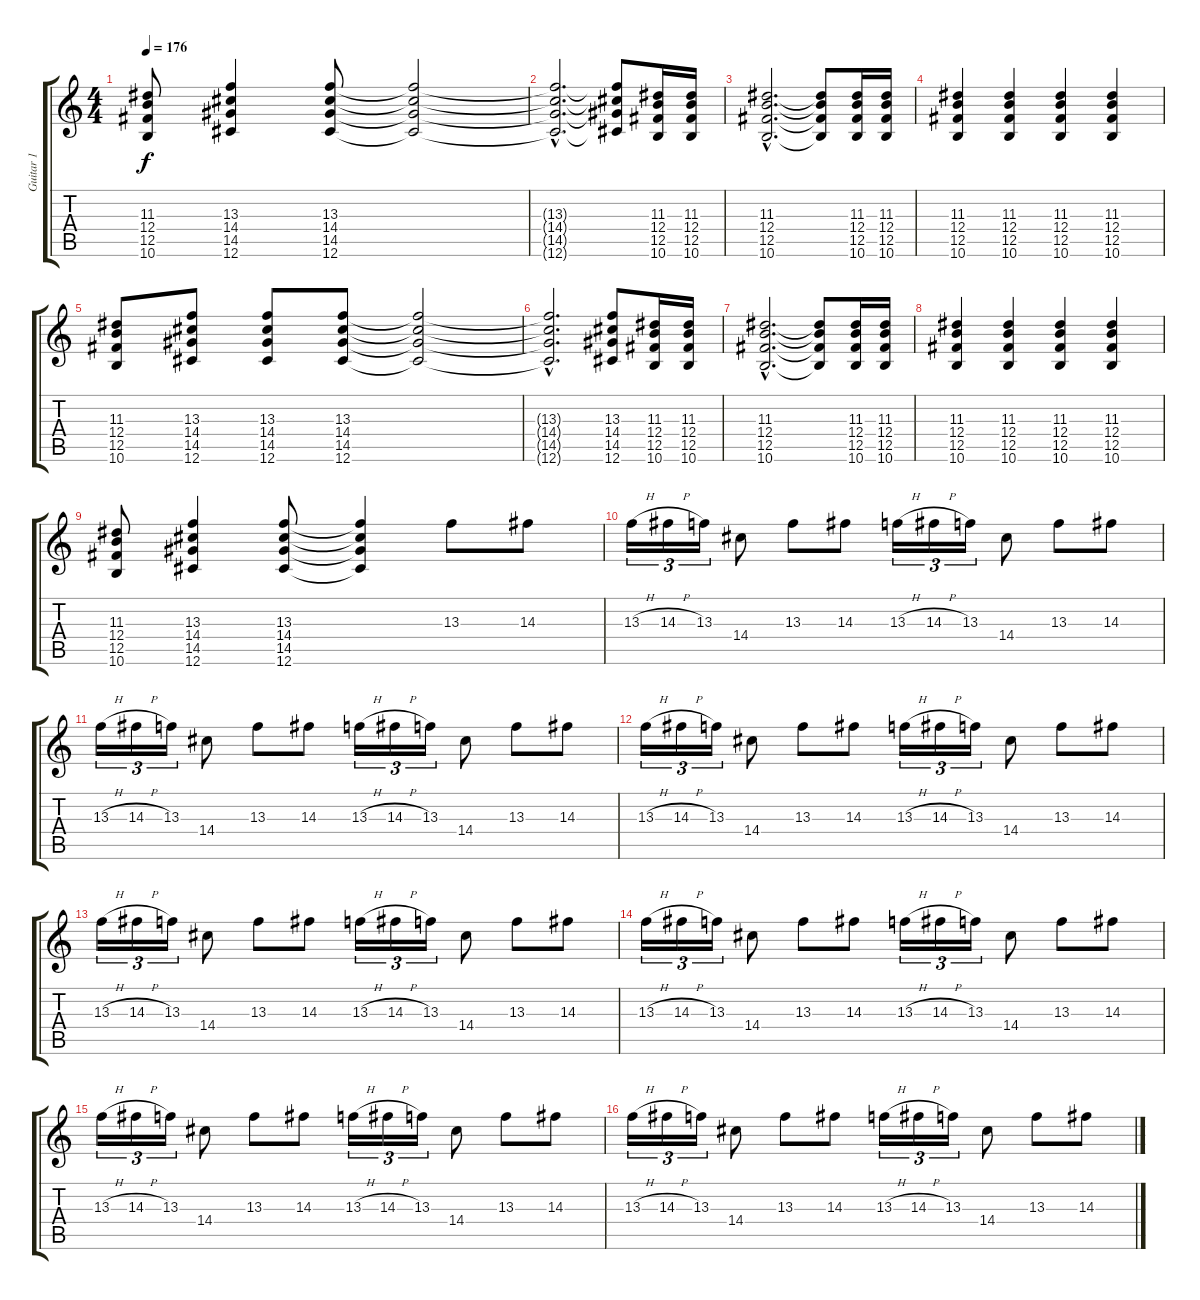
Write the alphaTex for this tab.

\track ("Guitar 1" "Guitar 1") {instrument distortionguitar}
\staff {score tabs}
\tuning (Db4 Ab3 E3 B2 Gb2 Db2) {hide}
\ts (4 4)
\tempo 176
\clef g2
\ks c
(11.3 12.4 12.5 10.6).8{dy f} (13.3 14.4 14.5 12.6).4 (13.3 14.4 14.5 12.6).8 (13.3{t} 14.4{t} 14.5{t} 12.6{t}).2 |
(13.3{hac t} 14.4{hac t} 14.5{hac t} 12.6{hac t}).2{d} (13.3{t} 14.4{t} 14.5{t} 12.6{t}).8 (11.3 12.4 12.5 10.6).16 (11.3 12.4 12.5 10.6).16 |
(11.3{hac} 12.4{hac} 12.5{hac} 10.6{hac}).2{d} (11.3{t} 12.4{t} 12.5{t} 10.6{t}).8 (11.3 12.4 12.5 10.6).16 (11.3 12.4 12.5 10.6).16 |
(11.3 12.4 12.5 10.6).4 (11.3 12.4 12.5 10.6).4 (11.3 12.4 12.5 10.6).4 (11.3 12.4 12.5 10.6).4 |
(11.3 12.4 12.5 10.6).8 (13.3 14.4 14.5 12.6).8 (13.3 14.4 14.5 12.6).8 (13.3 14.4 14.5 12.6).8 (13.3{t} 14.4{t} 14.5{t} 12.6{t}).2 |
(13.3{hac t} 14.4{hac t} 14.5{hac t} 12.6{hac t}).2{d} (13.3 14.4 14.5 12.6).8 (11.3 12.4 12.5 10.6).16 (11.3 12.4 12.5 10.6).16 |
(11.3{hac} 12.4{hac} 12.5{hac} 10.6{hac}).2{d} (11.3{t} 12.4{t} 12.5{t} 10.6{t}).8 (11.3 12.4 12.5 10.6).16 (11.3 12.4 12.5 10.6).16 |
(11.3 12.4 12.5 10.6).4 (11.3 12.4 12.5 10.6).4 (11.3 12.4 12.5 10.6).4 (11.3 12.4 12.5 10.6).4 |
(11.3 12.4 12.5 10.6).8 (13.3 14.4 14.5 12.6).4 (13.3 14.4 14.5 12.6).8 (13.3{t} 14.4{t} 14.5{t} 12.6{t}).4 13.3.8 14.3.8 |
13.3{h}.16{tu (3 2)} 14.3{h}.16{tu (3 2)} 13.3.16{tu (3 2)} 14.4.8 13.3.8 14.3.8 13.3{h}.16{tu (3 2)} 14.3{h}.16{tu (3 2)} 13.3.16{tu (3 2)} 14.4.8 13.3.8 14.3.8 |
13.3{h}.16{tu (3 2)} 14.3{h}.16{tu (3 2)} 13.3.16{tu (3 2)} 14.4.8 13.3.8 14.3.8 13.3{h}.16{tu (3 2)} 14.3{h}.16{tu (3 2)} 13.3.16{tu (3 2)} 14.4.8 13.3.8 14.3.8 |
13.3{h}.16{tu (3 2)} 14.3{h}.16{tu (3 2)} 13.3.16{tu (3 2)} 14.4.8 13.3.8 14.3.8 13.3{h}.16{tu (3 2)} 14.3{h}.16{tu (3 2)} 13.3.16{tu (3 2)} 14.4.8 13.3.8 14.3.8 |
13.3{h}.16{tu (3 2)} 14.3{h}.16{tu (3 2)} 13.3.16{tu (3 2)} 14.4.8 13.3.8 14.3.8 13.3{h}.16{tu (3 2)} 14.3{h}.16{tu (3 2)} 13.3.16{tu (3 2)} 14.4.8 13.3.8 14.3.8 |
13.3{h}.16{tu (3 2)} 14.3{h}.16{tu (3 2)} 13.3.16{tu (3 2)} 14.4.8 13.3.8 14.3.8 13.3{h}.16{tu (3 2)} 14.3{h}.16{tu (3 2)} 13.3.16{tu (3 2)} 14.4.8 13.3.8 14.3.8 |
13.3{h}.16{tu (3 2)} 14.3{h}.16{tu (3 2)} 13.3.16{tu (3 2)} 14.4.8 13.3.8 14.3.8 13.3{h}.16{tu (3 2)} 14.3{h}.16{tu (3 2)} 13.3.16{tu (3 2)} 14.4.8 13.3.8 14.3.8 |
13.3{h}.16{tu (3 2)} 14.3{h}.16{tu (3 2)} 13.3.16{tu (3 2)} 14.4.8 13.3.8 14.3.8 13.3{h}.16{tu (3 2)} 14.3{h}.16{tu (3 2)} 13.3.16{tu (3 2)} 14.4.8 13.3.8 14.3.8
